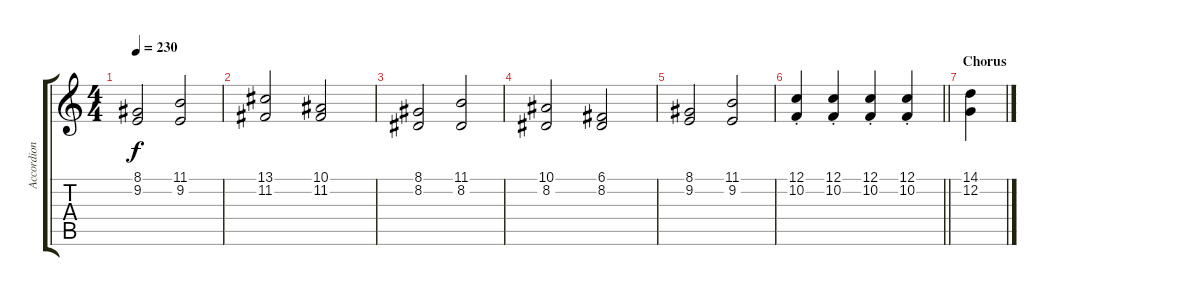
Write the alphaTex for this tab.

\track ("Accordion" "Accordion") {instrument accordion}
\staff {score tabs}
\tuning (C4 G3 Eb3 Bb2 F2 C2) {hide}
\ts (4 4)
\tempo 230
\clef g2
\ks c
(8.1 9.2).2{dy f} (11.1 9.2).2 |
(13.1 11.2).2 (10.1 11.2).2 |
(8.1 8.2).2 (11.1 8.2).2 |
(10.1 8.2).2 (6.1 8.2).2 |
(8.1 9.2).2 (11.1 9.2).2 |
\barLineRight lightlight
(12.1{st} 10.2{st}).4 (12.1{st} 10.2{st}).4 (12.1{st} 10.2{st}).4 (12.1{st} 10.2{st}).4 |
\section ("" "Chorus")
(14.1 12.2).4
